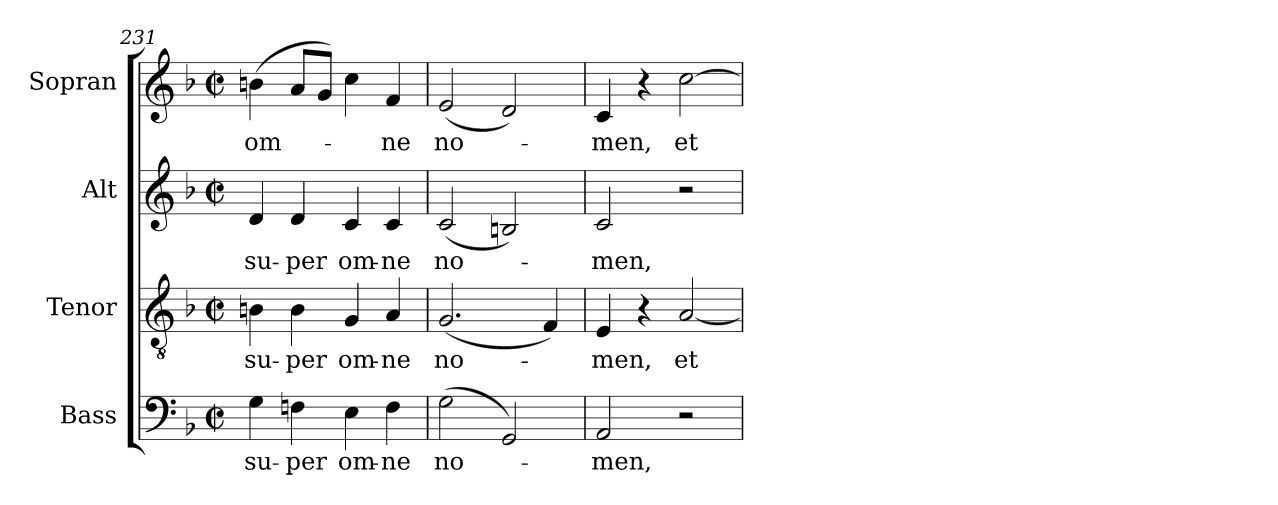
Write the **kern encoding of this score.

**kern	**text	**kern	**text	**kern	**text	**kern	**text
*part4	*part4	*part3	*part3	*part2	*part2	*part1	*part1
*staff4	*staff4	*staff3	*staff3	*staff2	*staff2	*staff1	*staff1
*I"Bass	*	*I"Tenor	*	*I"Alt	*	*I"Sopran	*
*I'B.	*	*I'T.	*	*I'A.	*	*I'S.	*
*clefF4	*	*clefGv2	*	*clefG2	*	*clefG2	*
*k[b-]	*	*k[b-]	*	*k[b-]	*	*k[b-]	*
*F:	*	*F:	*	*F:	*	*F:	*
*M2/2	*	*M2/2	*	*M2/2	*	*M2/2	*
*met(c|)	*	*met(c|)	*	*met(c|)	*	*met(c|)	*
=231	=231	=231	=231	=231	=231	=231	=231
!	!LO:LY:b	!	!LO:LY:b	!	!LO:LY:b	!	!LO:LY:b
4G\	su-	4Bn\	su-	4d/	su-	(>4bn\	om-
!	!LO:LY:b	!	!LO:LY:b	!	!LO:LY:b	!	!
4Fn\	-per	4B\	-per	4d/	-per	8a/L	.
.	.	.	.	.	.	8g/J)	.
!	!LO:LY:b	!	!LO:LY:b	!	!LO:LY:b	!	!
4E\	om-	4G/	om-	4c/	om-	4cc\	.
!	!LO:LY:b	!	!LO:LY:b	!	!LO:LY:b	!	!LO:LY:b
4F\	-ne	4A/	-ne	4c/	-ne	4f/	-ne
=232	=232	=232	=232	=232	=232	=232	=232
!	!LO:LY:b	!	!LO:LY:b	!	!LO:LY:b	!	!LO:LY:b
(>2G\	no-	(<2.G/	no-	(<2c/	no-	(<2e/	no-
2GG/)	.	.	.	2Bn/)	.	2d/)	.
.	.	4F/)	.	.	.	.	.
=233	=233	=233	=233	=233	=233	=233	=233
!	!LO:LY:b	!	!LO:LY:b	!	!LO:LY:b	!	!LO:LY:b
2AA/	-men,	4E/	-men,	2c/	-men,	4c/	-men,
.	.	4r	.	.	.	4r	.
!	!	!	!LO:LY:b	!	!	!	!LO:LY:b
2r	.	[2A/	et	2r	.	[2cc\	et
=	=	=	=	=	=	=	=
*-	*-	*-	*-	*-	*-	*-	*-
